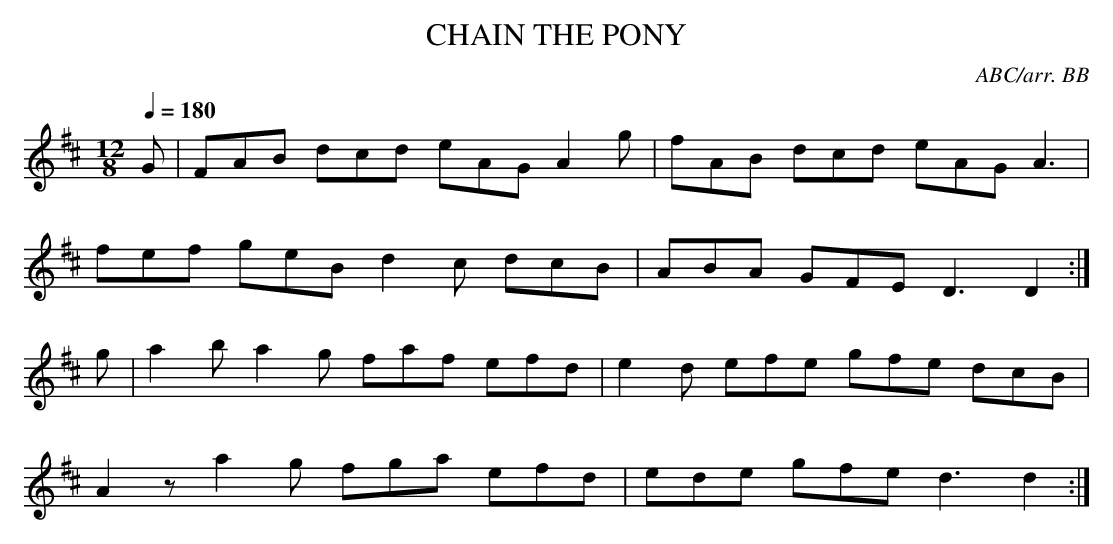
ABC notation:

X:1
T:CHAIN THE PONY
C:ABC/arr. BB
Chain on the Pony". I have 'traditionalized'
it a little (using the "Verb the Noun" template)!
Q:1/4=180
M:12/8
K:D
G|FAB dcd eAG A2g|fAB dcd eAG A3|
fef geB d2c dcB|ABA GFE D3D2:|
g|a2b a2g faf efd|e2d efe gfe dcB|
A2z a2g fga efd|ede gfe d3d2:|
